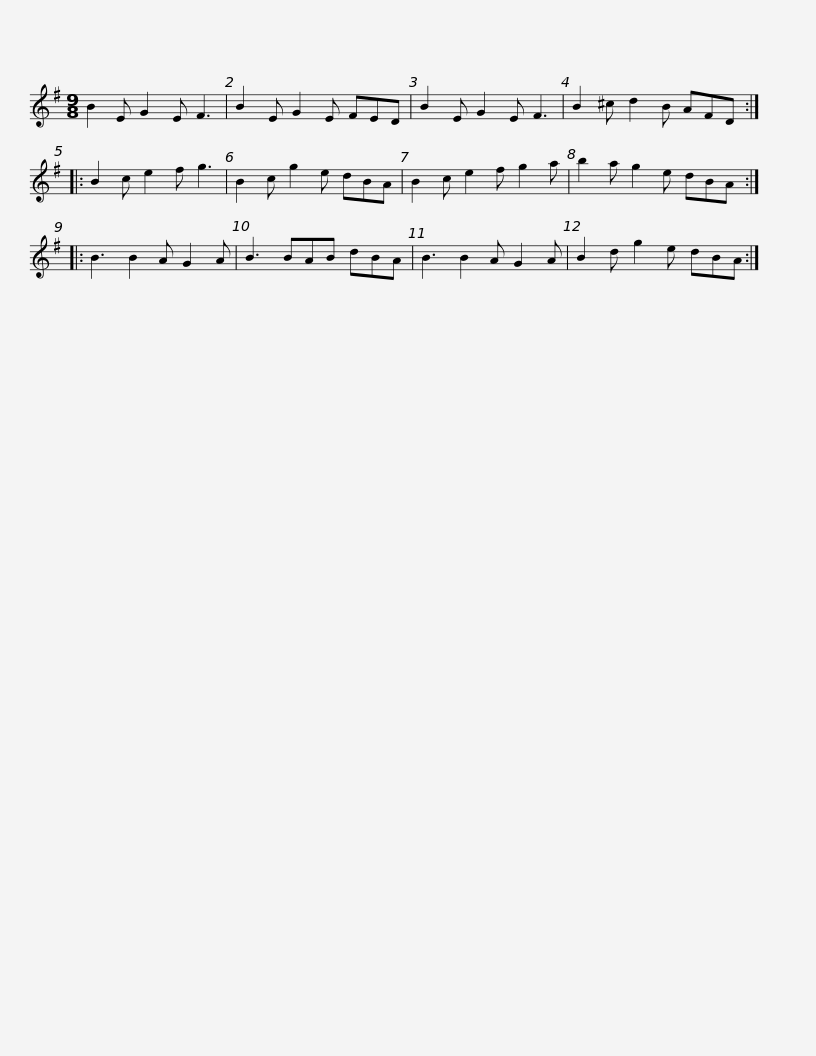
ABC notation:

X:1
L:1/8
M:9/8
I:linebreak $
K:Emin
V:1 treble
V:1
 B2 E G2 E F3 | B2 E G2 E FED | B2 E G2 E F3 | B2 ^c d2 B AFD :: B2 c e2 f g3 | %5
 B2 c g2 e dBA |$ B2 c e2 f g2 a | b2 a g2 e dBA :: B3 B2 A G2 A | B3 BAB dBA | %10
 B3 B2 A G2 A | B2 d g2 e dBA :| %12
